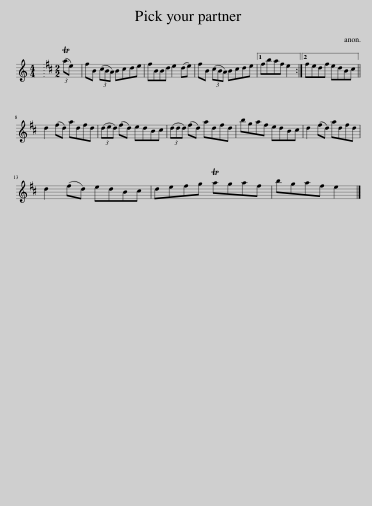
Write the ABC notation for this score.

X:1
L:1/8
M:4/4
I:linebreak $
K:C
V:1 treble
V:1
 x8 |[K:Bmin][M:2/2] (3:2:2(Tae) x/24 | fB (3(cBA) Bcde | fBBd e2 (de) | fB (3(cBA) Bcde |1 %5
 fbaf e2 :|2 fedf edBc ||$ d2 (fd) adfd | (3(ded) (fd) edBc | (3(ddd) (fd) adfd | %10
 bgaf edBc | d2 (fd) adfd |$ d2 (fd) edBc | defg Tagaf | bgaf e2 |] %15
